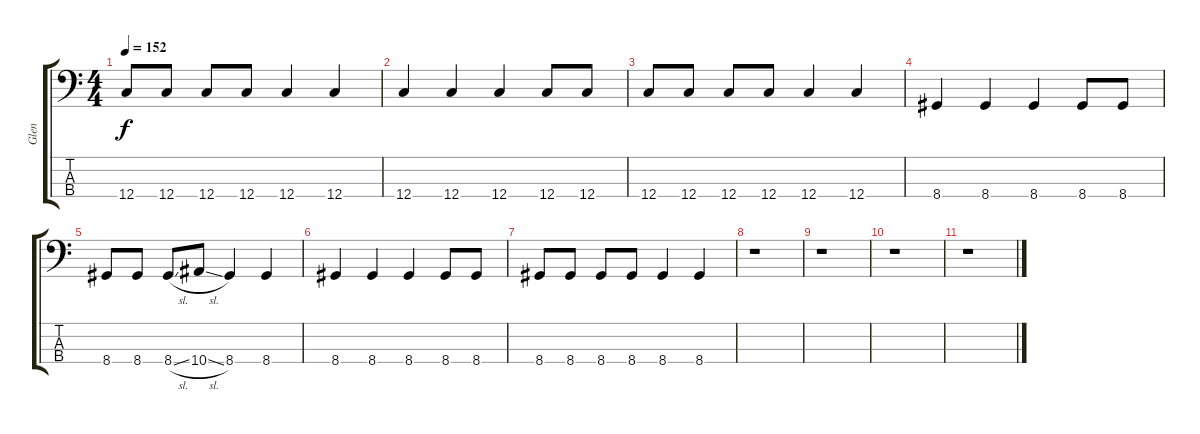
\track ("Glen" "Glen") {instrument electricbassfinger}
\staff {score tabs}
\tuning (F2 C2 G1 C1) {hide}
\ts (4 4)
\tempo 152
\clef f4
\ks c
12.4.8{dy f} 12.4.8 12.4.8 12.4.8 12.4.4 12.4.4 |
12.4.4 12.4.4 12.4.4 12.4.8 12.4.8 |
12.4.8 12.4.8 12.4.8 12.4.8 12.4.4 12.4.4 |
8.4.4 8.4.4 8.4.4 8.4.8 8.4.8 |
8.4.8 8.4.8 8.4{sl}.8 10.4{sl}.8 8.4.4 8.4.4 |
8.4.4 8.4.4 8.4.4 8.4.8 8.4.8 |
8.4.8 8.4.8 8.4.8 8.4.8 8.4.4 8.4.4 |
r.1 |
r.1 |
r.1 |
r.1
